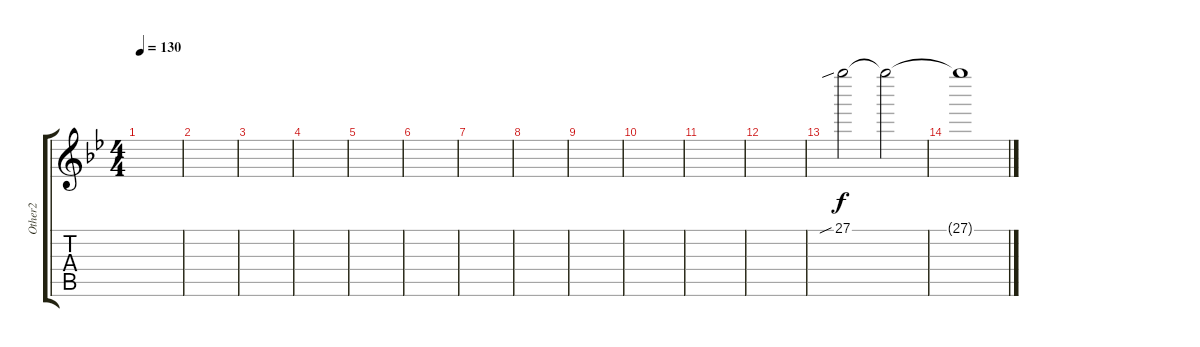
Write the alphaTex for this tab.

\track ("Other2" "Other2") {instrument acousticguitarsteel}
\staff {score tabs}
\tuning (E4 B3 G3 D3 A2 E2) {hide}
\ts (4 4)
\tempo 130
\clef g2
\ks bb
|
|
|
|
|
|
|
|
|
|
|
|
27.1{sib}.2{volume 0} 27.1{t}.2 |
27.1{t}.1
